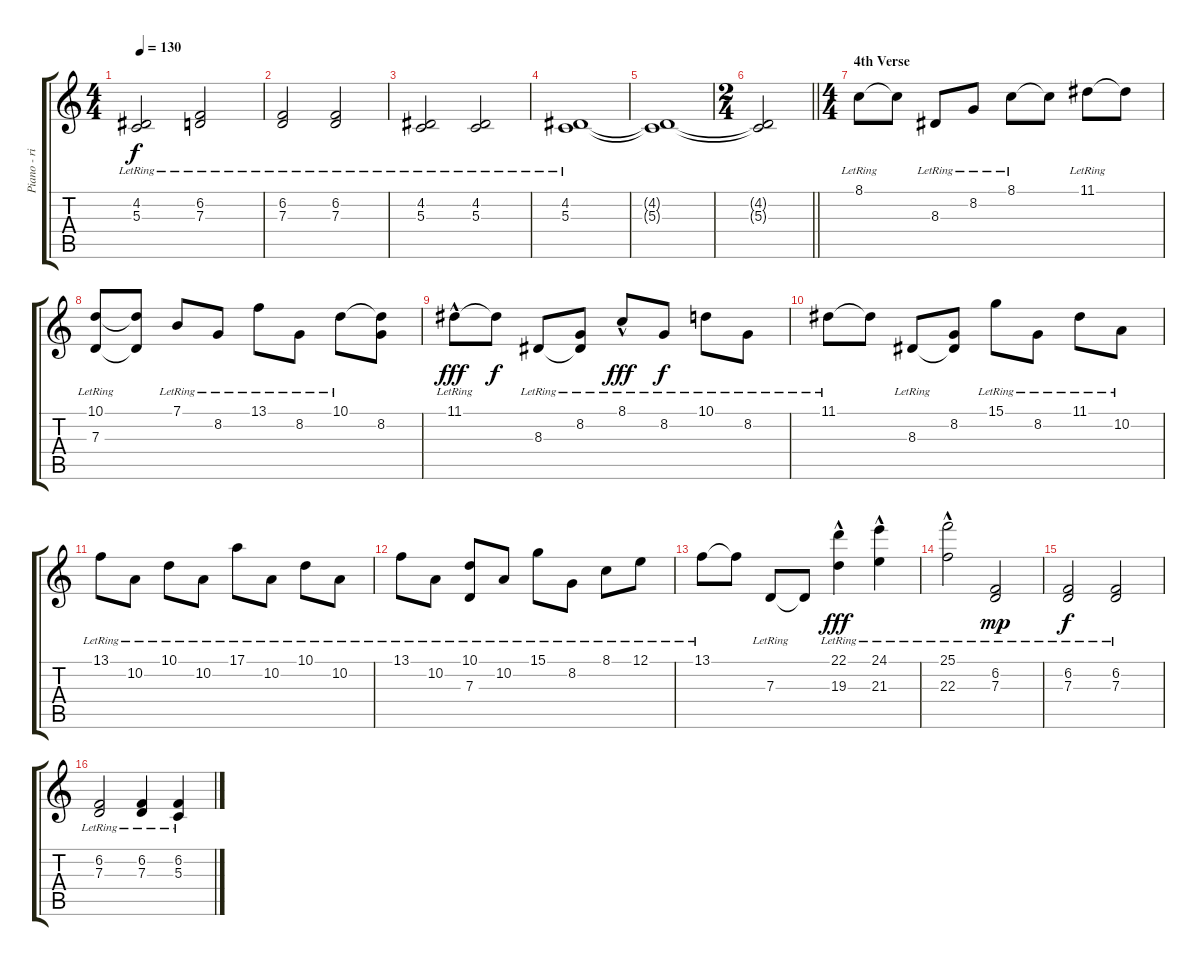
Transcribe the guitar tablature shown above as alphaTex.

\track ("Piano - right h" "Piano - ri") {instrument brightacousticpiano}
\staff {score tabs}
\tuning (E4 B3 G3 D3 A2 E2) {hide}
\ts (4 4)
\tempo 130
\clef g2
\ks c
(4.2{lr} 5.3{lr}).2{dy f} (6.2{lr} 7.3{lr}).2 |
(6.2{lr} 7.3{lr}).2 (6.2{lr} 7.3{lr}).2 |
(4.2{lr} 5.3{lr}).2 (4.2{lr} 5.3{lr}).2 |
(4.2{lr} 5.3{lr}).1 |
(4.2{t} 5.3{t}).1 |
\ts (2 4)
\barLineRight lightlight
(4.2{t} 5.3{t}).2 |
\ts (4 4)
\section ("" "4th Verse")
8.1{lr}.8 8.1{t}.8 8.3{lr}.8 8.2{lr}.8 8.1{lr}.8 8.1{t}.8 11.1{lr}.8 11.1{t}.8 |
(10.1{lr} 7.3{lr}).8 (10.1{t} 7.3{t}).8 7.1{lr}.8 8.2{lr}.8 13.1{lr}.8 8.2{lr}.8 10.1{lr}.8 (10.1{t} 8.2).8 |
11.1{hac lr}.8{dy fff} 11.1{t}.8{dy f} 8.3{lr}.8 (8.2{lr} 8.3{t}).8 8.1{hac lr}.8{dy fff} 8.2{lr}.8{dy f} 10.1{lr}.8 8.2{lr}.8 |
11.1{lr}.8 11.1{t}.8 8.3{lr}.8 (8.2 8.3{t}).8 15.1{lr}.8 8.2{lr}.8 11.1{lr}.8 10.2{lr}.8 |
13.1{lr}.8 10.2{lr}.8 10.1{lr}.8 10.2{lr}.8 17.1{lr}.8 10.2{lr}.8 10.1{lr}.8 10.2{lr}.8 |
13.1{lr}.8 10.2{lr}.8 (10.1 7.3{lr}).8 10.2{lr}.8 15.1{lr}.8 8.2{lr}.8 8.1{lr}.8 12.1{lr}.8 |
13.1{lr}.8 13.1{t}.8 7.3{lr}.8 7.3{t}.8 (22.1{hac lr} 19.3{hac lr}).4{dy fff} (24.1{hac lr} 21.3{hac lr}).4 |
(25.1{hac lr} 22.3{hac lr}).2 (6.2{lr} 7.3{lr}).2{dy mp} |
(6.2{lr} 7.3{lr}).2{dy f} (6.2{lr} 7.3{lr}).2 |
(6.2{lr} 7.3{lr}).2 (6.2{lr} 7.3{lr}).4 (6.2{lr} 5.3{lr}).4
